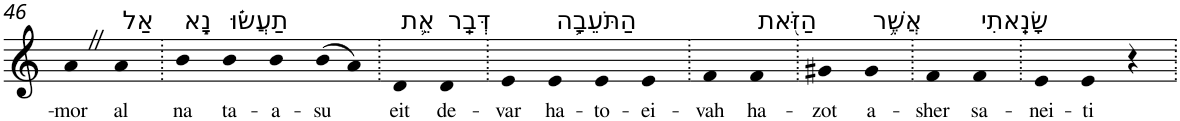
**kern	**text
*part1	*part1
*staff1	*staff1
*I"Piano	*
*I'Pno	*
!!LO:PB:g=z
*clefG2	*
*k[]	*
=46	=46
!	!LO:LY:b
4aZ	-mor
!LO:TX:a:t=אַל	!
!	!LO:LY:b
4a	al
=47.	=47.
!LO:TX:a:t=נָ֣א	!
!	!LO:LY:b
4b	na
!LO:TX:a:t=תַעֲשׂ֗וּ	!
!	!LO:LY:b
4b	ta-
!	!LO:LY:b
4b	-a-
!	!LO:LY:b
(>8b	-su
8a)	.
=48.	=48.
!LO:TX:a:t=אֵ֛ת	!
!	!LO:LY:b
4d	eit
!LO:TX:a:t=דְּבַֽר	!
!	!LO:LY:b
4d	de-
=49.	=49.
!	!LO:LY:b
4e	-var
!LO:TX:a:t=הַתֹּעֵבָ֥ה	!
!	!LO:LY:b
4e	ha-
!	!LO:LY:b
4e	-to-
!	!LO:LY:b
4e	-ei-
=50.	=50.
!	!LO:LY:b
4f	-vah
!LO:TX:a:t=הַזֹּ֖את	!
!	!LO:LY:b
4f	ha-
=51.	=51.
!	!LO:LY:b
4g#X	-zot
!LO:TX:a:t=אֲשֶׁ֥ר	!
!	!LO:LY:b
4g#	a-
=52.	=52.
!	!LO:LY:b
4f	-sher
!LO:TX:a:t=שָׂנֵֽאתִי	!
!	!LO:LY:b
4f	sa-
=53.	=53.
!	!LO:LY:b
4e	-nei-
!	!LO:LY:b
4e	-ti
4r	.
=.	=.
*-	*-
